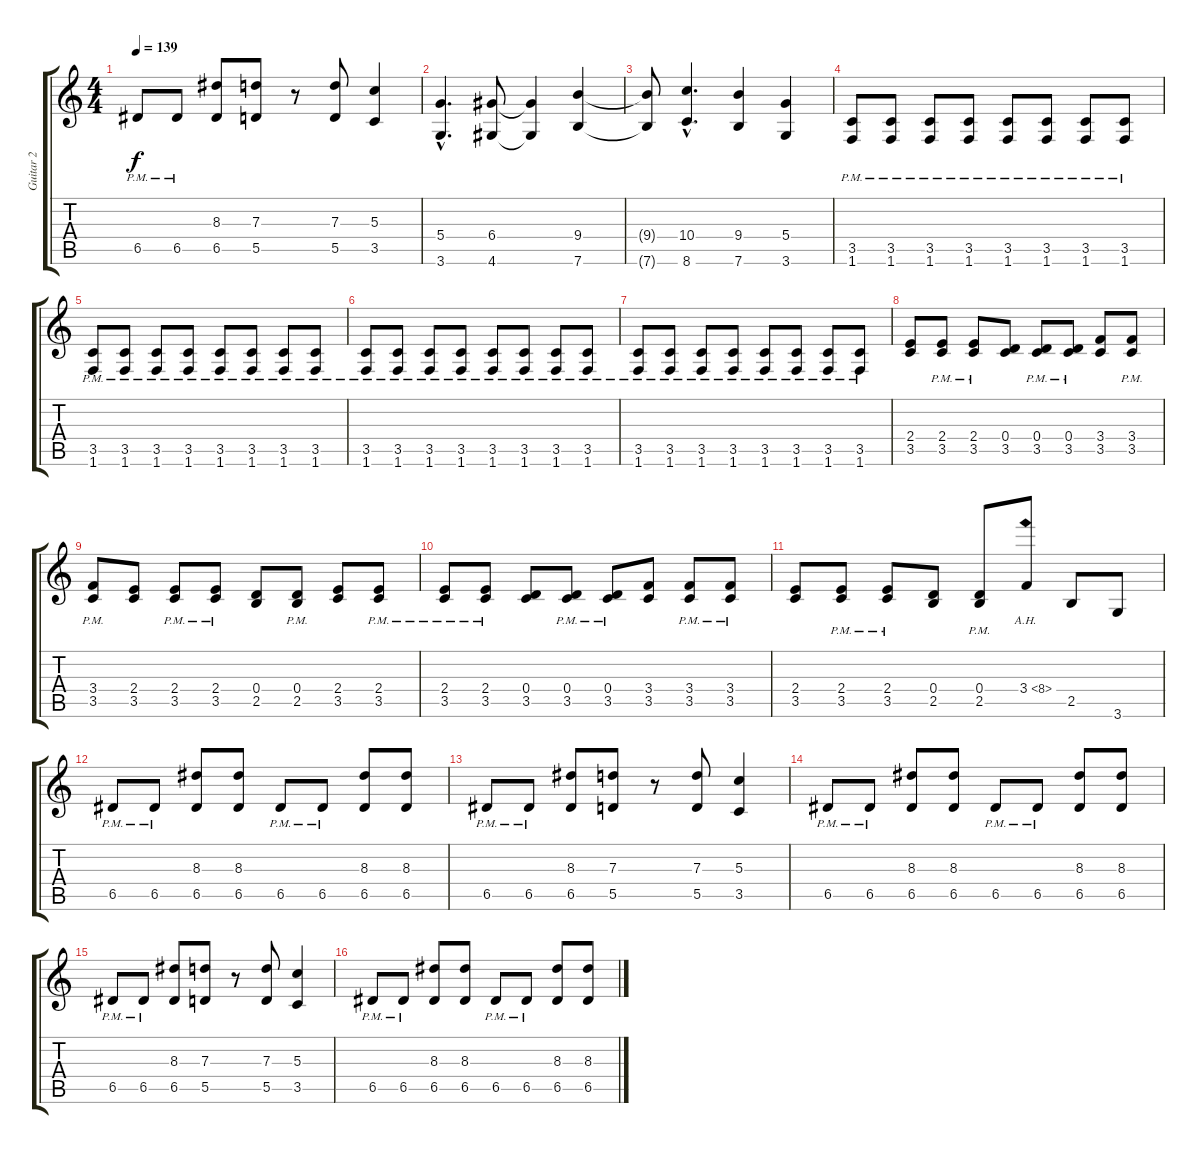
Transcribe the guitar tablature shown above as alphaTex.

\track ("Guitar 2" "Guitar 2") {instrument distortionguitar}
\staff {score tabs}
\tuning (E4 B3 G3 D3 A2 E2) {hide}
\ts (4 4)
\tempo 139
\clef g2
\ks c
6.5{pm}.8{dy f} 6.5{pm}.8 (8.3 6.5).8 (7.3 5.5).8 r.8 (7.3 5.5).8 (5.3 3.5).4 |
(5.4{hac} 3.6{hac}).4{d} (6.4 4.6).8 (6.4{t} 4.6{t}).4 (9.4 7.6).4 |
(9.4{t} 7.6{t}).8 (10.4{hac} 8.6{hac}).4{d} (9.4 7.6).4 (5.4 3.6).4 |
(3.5{pm} 1.6{pm}).8 (3.5{pm} 1.6{pm}).8 (3.5{pm} 1.6{pm}).8 (3.5{pm} 1.6{pm}).8 (3.5{pm} 1.6{pm}).8 (3.5{pm} 1.6{pm}).8 (3.5{pm} 1.6{pm}).8 (3.5{pm} 1.6{pm}).8 |
(3.5{pm} 1.6{pm}).8 (3.5{pm} 1.6{pm}).8 (3.5{pm} 1.6{pm}).8 (3.5{pm} 1.6{pm}).8 (3.5{pm} 1.6{pm}).8 (3.5{pm} 1.6{pm}).8 (3.5{pm} 1.6{pm}).8 (3.5{pm} 1.6{pm}).8 |
(3.5{pm} 1.6{pm}).8 (3.5{pm} 1.6{pm}).8 (3.5{pm} 1.6{pm}).8 (3.5{pm} 1.6{pm}).8 (3.5{pm} 1.6{pm}).8 (3.5{pm} 1.6{pm}).8 (3.5{pm} 1.6{pm}).8 (3.5{pm} 1.6{pm}).8 |
(3.5{pm} 1.6{pm}).8 (3.5{pm} 1.6{pm}).8 (3.5{pm} 1.6{pm}).8 (3.5{pm} 1.6{pm}).8 (3.5{pm} 1.6{pm}).8 (3.5{pm} 1.6{pm}).8 (3.5{pm} 1.6{pm}).8 (3.5{pm} 1.6{pm}).8 |
(2.4 3.5).8 (2.4{pm} 3.5{pm}).8 (2.4{pm} 3.5{pm}).8 (0.4 3.5).8 (0.4{pm} 3.5{pm}).8 (0.4{pm} 3.5{pm}).8 (3.4 3.5).8 (3.4{pm} 3.5{pm}).8 |
(3.4{pm} 3.5{pm}).8 (2.4 3.5).8 (2.4{pm} 3.5{pm}).8 (2.4{pm} 3.5{pm}).8 (0.4 2.5).8 (0.4{pm} 2.5{pm}).8 (2.4 3.5).8 (2.4{pm} 3.5{pm}).8 |
(2.4{pm} 3.5{pm}).8 (2.4{pm} 3.5{pm}).8 (0.4 3.5).8 (0.4{pm} 3.5{pm}).8 (0.4{pm} 3.5{pm}).8 (3.4 3.5).8 (3.4{pm} 3.5{pm}).8 (3.4{pm} 3.5{pm}).8 |
(2.4 3.5).8 (2.4 3.5{pm}).8 (2.4 3.5{pm}).8 (0.4 2.5).8 (0.4{pm} 2.5{pm}).8 3.4{ah 5}.8 2.5.8 3.6.8 |
6.5{pm}.8 6.5{pm}.8 (8.3 6.5).8 (8.3 6.5).8 6.5{pm}.8 6.5{pm}.8 (8.3 6.5).8 (8.3 6.5).8 |
6.5{pm}.8 6.5{pm}.8 (8.3 6.5).8 (7.3 5.5).8 r.8 (7.3 5.5).8 (5.3 3.5).4 |
6.5{pm}.8 6.5{pm}.8 (8.3 6.5).8 (8.3 6.5).8 6.5{pm}.8 6.5{pm}.8 (8.3 6.5).8 (8.3 6.5).8 |
6.5{pm}.8 6.5{pm}.8 (8.3 6.5).8 (7.3 5.5).8 r.8 (7.3 5.5).8 (5.3 3.5).4 |
6.5{pm}.8 6.5{pm}.8 (8.3 6.5).8 (8.3 6.5).8 6.5{pm}.8 6.5{pm}.8 (8.3 6.5).8 (8.3 6.5).8
